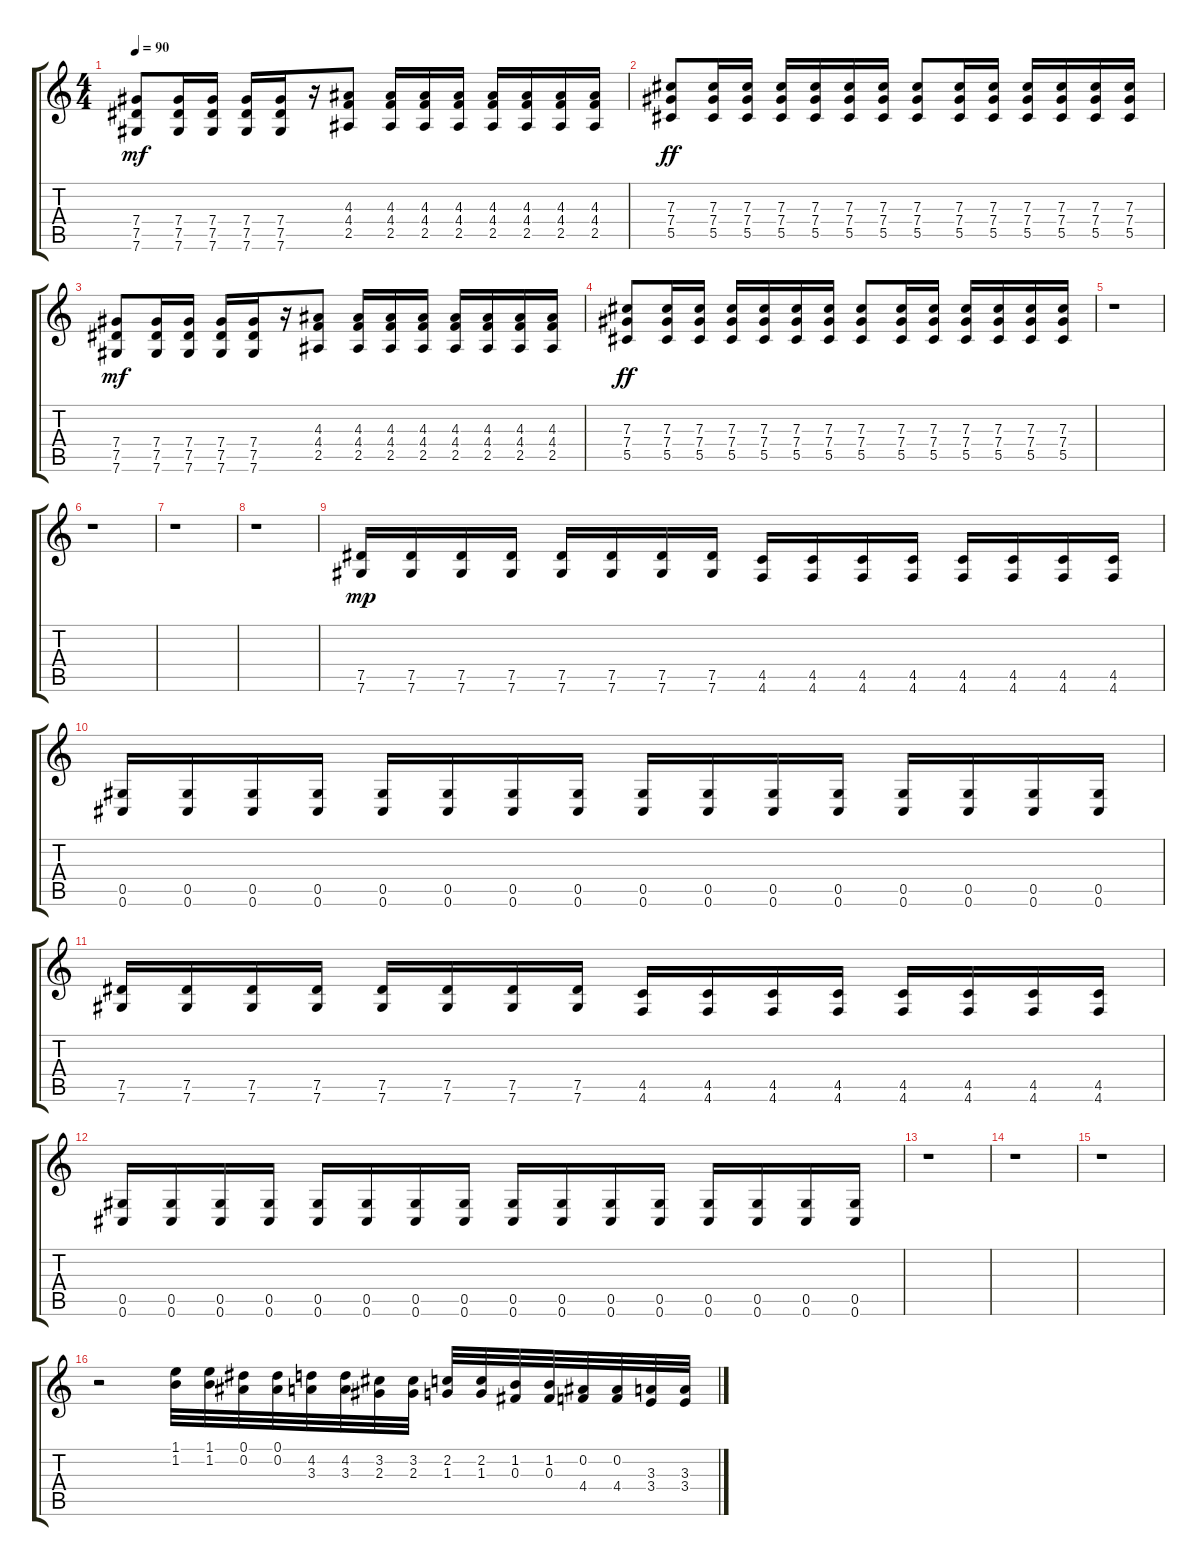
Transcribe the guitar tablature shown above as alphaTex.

\track "" {instrument distortionguitar}
\staff {score tabs}
\tuning (Eb4 Bb3 Gb3 Db3 Ab2 Db2) {hide}
\ts (4 4)
\tempo 90
\clef g2
\ks c
(7.4 7.5 7.6).8{dy mf} (7.4 7.5 7.6).16 (7.4 7.5 7.6).16 (7.4 7.5 7.6).16 (7.4 7.5 7.6).16 r.16 (4.3 4.4 2.5).8 (4.3 4.4 2.5).16 (4.3 4.4 2.5).16 (4.3 4.4 2.5).16 (4.3 4.4 2.5).16 (4.3 4.4 2.5).16 (4.3 4.4 2.5).16 (4.3 4.4 2.5).16 |
(7.3 7.4 5.5).8{dy ff} (7.3 7.4 5.5).16 (7.3 7.4 5.5).16 (7.3 7.4 5.5).16 (7.3 7.4 5.5).16 (7.3 7.4 5.5).16 (7.3 7.4 5.5).16 (7.3 7.4 5.5).8 (7.3 7.4 5.5).16 (7.3 7.4 5.5).16 (7.3 7.4 5.5).16 (7.3 7.4 5.5).16 (7.3 7.4 5.5).16 (7.3 7.4 5.5).16 |
(7.4 7.5 7.6).8{dy mf} (7.4 7.5 7.6).16 (7.4 7.5 7.6).16 (7.4 7.5 7.6).16 (7.4 7.5 7.6).16 r.16 (4.3 4.4 2.5).8 (4.3 4.4 2.5).16 (4.3 4.4 2.5).16 (4.3 4.4 2.5).16 (4.3 4.4 2.5).16 (4.3 4.4 2.5).16 (4.3 4.4 2.5).16 (4.3 4.4 2.5).16 |
(7.3 7.4 5.5).8{dy ff} (7.3 7.4 5.5).16 (7.3 7.4 5.5).16 (7.3 7.4 5.5).16 (7.3 7.4 5.5).16 (7.3 7.4 5.5).16 (7.3 7.4 5.5).16 (7.3 7.4 5.5).8 (7.3 7.4 5.5).16 (7.3 7.4 5.5).16 (7.3 7.4 5.5).16 (7.3 7.4 5.5).16 (7.3 7.4 5.5).16 (7.3 7.4 5.5).16 |
r.1 |
r.1 |
r.1 |
r.1 |
(7.5 7.6).16{dy mp} (7.5 7.6).16 (7.5 7.6).16 (7.5 7.6).16 (7.5 7.6).16 (7.5 7.6).16 (7.5 7.6).16 (7.5 7.6).16 (4.5 4.6).16 (4.5 4.6).16 (4.5 4.6).16 (4.5 4.6).16 (4.5 4.6).16 (4.5 4.6).16 (4.5 4.6).16 (4.5 4.6).16 |
(0.5 0.6).16 (0.5 0.6).16 (0.5 0.6).16 (0.5 0.6).16 (0.5 0.6).16 (0.5 0.6).16 (0.5 0.6).16 (0.5 0.6).16 (0.5 0.6).16 (0.5 0.6).16 (0.5 0.6).16 (0.5 0.6).16 (0.5 0.6).16 (0.5 0.6).16 (0.5 0.6).16 (0.5 0.6).16 |
(7.5 7.6).16 (7.5 7.6).16 (7.5 7.6).16 (7.5 7.6).16 (7.5 7.6).16 (7.5 7.6).16 (7.5 7.6).16 (7.5 7.6).16 (4.5 4.6).16 (4.5 4.6).16 (4.5 4.6).16 (4.5 4.6).16 (4.5 4.6).16 (4.5 4.6).16 (4.5 4.6).16 (4.5 4.6).16 |
(0.5 0.6).16 (0.5 0.6).16 (0.5 0.6).16 (0.5 0.6).16 (0.5 0.6).16 (0.5 0.6).16 (0.5 0.6).16 (0.5 0.6).16 (0.5 0.6).16 (0.5 0.6).16 (0.5 0.6).16 (0.5 0.6).16 (0.5 0.6).16 (0.5 0.6).16 (0.5 0.6).16 (0.5 0.6).16 |
r.1 |
r.1 |
r.1 |
r.2 (1.1 1.2).32 (1.1 1.2).32 (0.1 0.2).32 (0.1 0.2).32 (4.2 3.3).32 (4.2 3.3).32 (3.2 2.3).32 (3.2 2.3).32 (2.2 1.3).32 (2.2 1.3).32 (1.2 0.3).32 (1.2 0.3).32 (0.2 4.4).32 (0.2 4.4).32 (3.3 3.4).32 (3.3 3.4).32
